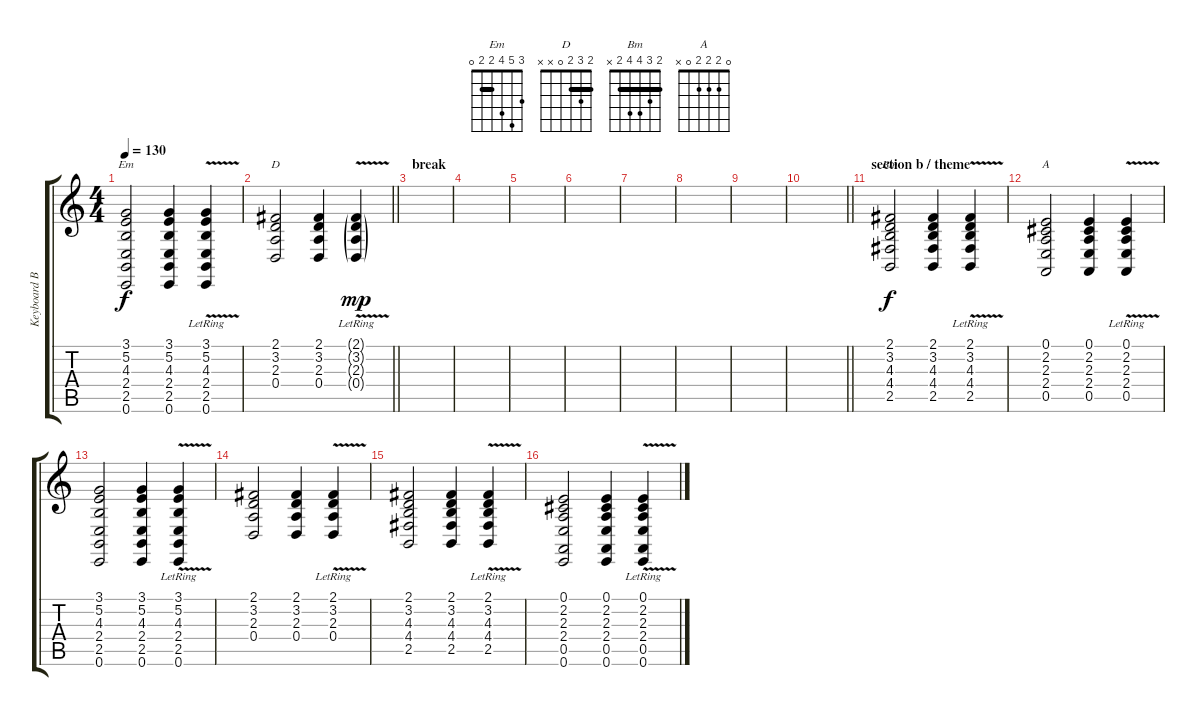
\track ("Keyboard Back" "Keyboard B") {instrument fx6goblins}
\staff {score tabs}
\tuning (E4 B3 G3 D3 A2 E2) {hide}
\chord ("Em" 3 5 4 2 2 0) {barre 2}
\chord ("D" 2 3 2 0 x x) {barre 2}
\chord ("Bm" 2 3 4 4 2 x) {barre 2}
\chord ("A" 0 2 2 2 0 x)
\ts (4 4)
\tempo 130
\clef g2
\ks c
(3.1 5.2 4.3 2.4 2.5 0.6).2{ch "Em" dy f} (3.1 5.2 4.3 2.4 2.5 0.6).4 (3.1 5.2{lr} 4.3 2.4 2.5{v} 0.6).4 |
\barLineRight lightlight
(2.1 3.2 2.3 0.4).2{ch "D"} (2.1 3.2 2.3 0.4).4 (2.1{g lr} 3.2{v g lr} 2.3{g lr} 0.4{g lr}).4{dy mp} |
\section ("" "break")
|
|
|
|
|
|
|
\barLineRight lightlight
|
\section ("" "section b / theme")
(2.1 3.2 4.3 4.4 2.5).2{ch "Bm" dy f} (2.1 3.2 4.3 4.4 2.5).4 (2.1{lr} 3.2 4.3{v} 4.4 2.5).4 |
(0.1 2.2 2.3 2.4 0.5).2{ch "A"} (0.1 2.2 2.3 2.4 0.5).4 (0.1{lr} 2.2 2.3{v} 2.4 0.5).4 |
(3.1 5.2 4.3 2.4 2.5 0.6).2 (3.1 5.2 4.3 2.4 2.5 0.6).4 (3.1 5.2{lr} 4.3 2.4 2.5{v} 0.6).4 |
(2.1 3.2 2.3 0.4).2 (2.1 3.2 2.3 0.4).4 (2.1 3.2{v lr} 2.3 0.4).4 |
(2.1 3.2 4.3 4.4 2.5).2 (2.1 3.2 4.3 4.4 2.5).4 (2.1{lr} 3.2 4.3{v} 4.4 2.5).4 |
(0.1 2.2 2.3 2.4 0.5 0.6).2 (0.1 2.2 2.3 2.4 0.5 0.6).4 (0.1{lr} 2.2 2.3{v} 2.4 0.5 0.6).4
